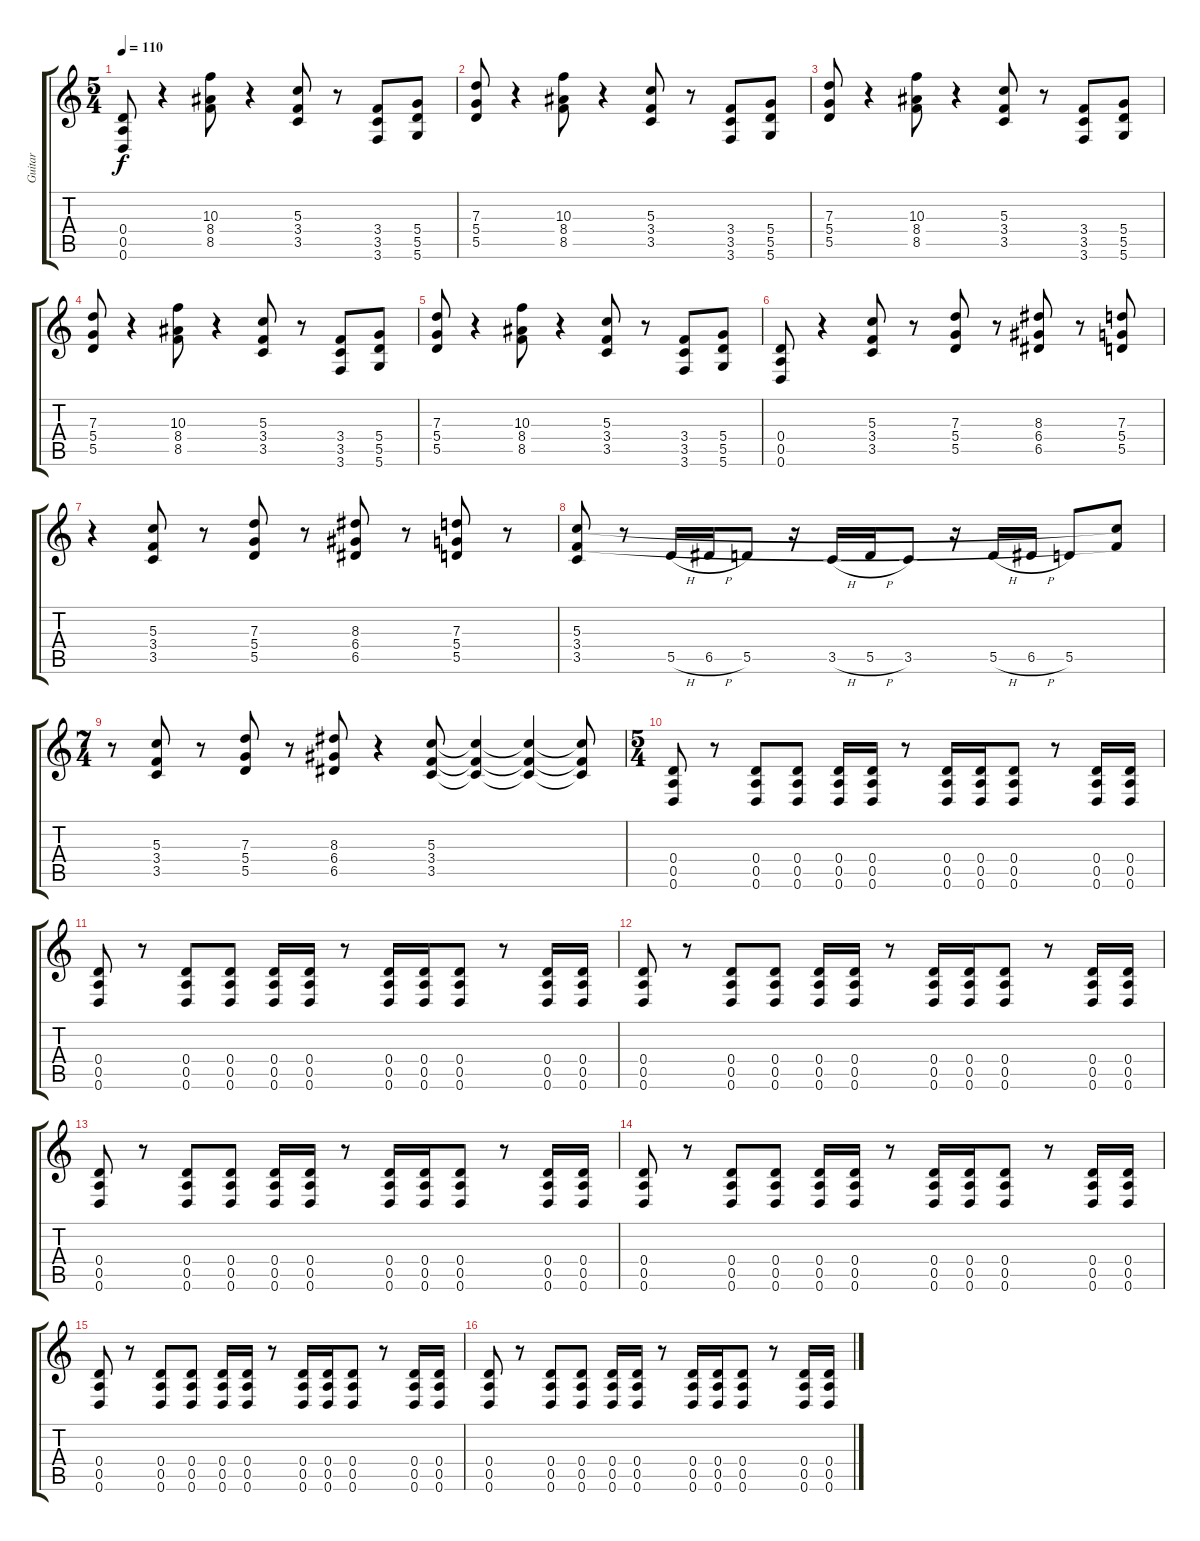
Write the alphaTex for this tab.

\track ("Guitar" "Guitar") {instrument overdrivenguitar}
\staff {score tabs}
\tuning (E4 B3 G3 D3 A2 D2) {hide}
\ts (5 4)
\tempo 110
\clef g2
\ks c
(0.4 0.5 0.6).8{dy f volume 13 instrument distortionguitar} r.4 (10.3 8.4 8.5).8 r.4 (5.3 3.4 3.5).8 r.8 (3.4 3.5 3.6).8 (5.4 5.5 5.6).8 |
(7.3 5.4 5.5).8{volume 13 instrument distortionguitar} r.4 (10.3 8.4 8.5).8 r.4 (5.3 3.4 3.5).8 r.8 (3.4 3.5 3.6).8 (5.4 5.5 5.6).8 |
(7.3 5.4 5.5).8{volume 13 instrument distortionguitar} r.4 (10.3 8.4 8.5).8 r.4 (5.3 3.4 3.5).8 r.8 (3.4 3.5 3.6).8 (5.4 5.5 5.6).8 |
(7.3 5.4 5.5).8{volume 13 instrument distortionguitar} r.4 (10.3 8.4 8.5).8 r.4 (5.3 3.4 3.5).8 r.8 (3.4 3.5 3.6).8 (5.4 5.5 5.6).8 |
(7.3 5.4 5.5).8{volume 13 instrument distortionguitar} r.4 (10.3 8.4 8.5).8 r.4 (5.3 3.4 3.5).8 r.8 (3.4 3.5 3.6).8 (5.4 5.5 5.6).8 |
(0.4 0.5 0.6).8{volume 13 instrument distortionguitar} r.4 (5.3 3.4 3.5).8 r.8 (7.3 5.4 5.5).8 r.8 (8.3 6.4 6.5).8 r.8 (7.3 5.4 5.5).8 |
r.4 (5.3 3.4 3.5).8 r.8 (7.3 5.4 5.5).8 r.8 (8.3 6.4 6.5).8 r.8 (7.3 5.4 5.5).8 r.8 |
(5.3 3.4 3.5).8 r.8 5.5{h}.16 6.5{h}.16 5.5.8 r.16 3.5{h}.16 5.5{h}.16 3.5.8 r.16 5.5{h}.16 6.5{h}.16 5.5.8 (5.3{t} 3.4{t}).8 |
\ts (7 4)
r.8 (5.3 3.4 3.5).8 r.8 (7.3 5.4 5.5).8 r.8 (8.3 6.4 6.5).8 r.4 (5.3 3.4 3.5).8 (5.3{t} 3.4{t} 3.5{t}).4 (5.3{t} 3.4{t} 3.5{t}).4 (5.3{t} 3.4{t} 3.5{t}).8 |
\ts (5 4)
(0.4 0.5 0.6).8{instrument distortionguitar} r.8 (0.4 0.5 0.6).8 (0.4 0.5 0.6).8 (0.4 0.5 0.6).16 (0.4 0.5 0.6).16 r.8 (0.4 0.5 0.6).16 (0.4 0.5 0.6).16 (0.4 0.5 0.6).8 r.8 (0.4 0.5 0.6).16 (0.4 0.5 0.6).16 |
(0.4 0.5 0.6).8 r.8 (0.4 0.5 0.6).8 (0.4 0.5 0.6).8 (0.4 0.5 0.6).16 (0.4 0.5 0.6).16 r.8 (0.4 0.5 0.6).16 (0.4 0.5 0.6).16 (0.4 0.5 0.6).8 r.8 (0.4 0.5 0.6).16 (0.4 0.5 0.6).16 |
(0.4 0.5 0.6).8 r.8 (0.4 0.5 0.6).8 (0.4 0.5 0.6).8 (0.4 0.5 0.6).16 (0.4 0.5 0.6).16 r.8 (0.4 0.5 0.6).16 (0.4 0.5 0.6).16 (0.4 0.5 0.6).8 r.8 (0.4 0.5 0.6).16 (0.4 0.5 0.6).16 |
(0.4 0.5 0.6).8 r.8 (0.4 0.5 0.6).8 (0.4 0.5 0.6).8 (0.4 0.5 0.6).16 (0.4 0.5 0.6).16 r.8 (0.4 0.5 0.6).16 (0.4 0.5 0.6).16 (0.4 0.5 0.6).8 r.8 (0.4 0.5 0.6).16 (0.4 0.5 0.6).16 |
(0.4 0.5 0.6).8 r.8 (0.4 0.5 0.6).8 (0.4 0.5 0.6).8 (0.4 0.5 0.6).16 (0.4 0.5 0.6).16 r.8 (0.4 0.5 0.6).16 (0.4 0.5 0.6).16 (0.4 0.5 0.6).8 r.8 (0.4 0.5 0.6).16 (0.4 0.5 0.6).16 |
(0.4 0.5 0.6).8 r.8 (0.4 0.5 0.6).8 (0.4 0.5 0.6).8 (0.4 0.5 0.6).16 (0.4 0.5 0.6).16 r.8 (0.4 0.5 0.6).16 (0.4 0.5 0.6).16 (0.4 0.5 0.6).8 r.8 (0.4 0.5 0.6).16 (0.4 0.5 0.6).16 |
(0.4 0.5 0.6).8 r.8 (0.4 0.5 0.6).8 (0.4 0.5 0.6).8 (0.4 0.5 0.6).16 (0.4 0.5 0.6).16 r.8 (0.4 0.5 0.6).16 (0.4 0.5 0.6).16 (0.4 0.5 0.6).8 r.8 (0.4 0.5 0.6).16 (0.4 0.5 0.6).16
